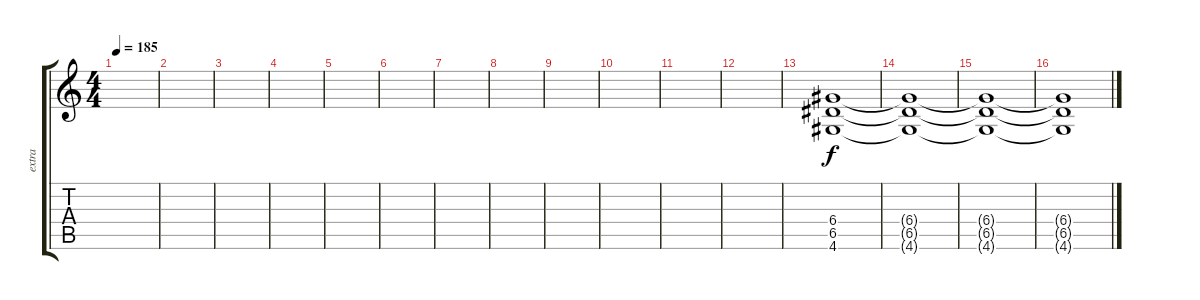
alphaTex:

\track ("extra" "extra") {instrument overdrivenguitar}
\staff {score tabs}
\tuning (E4 B3 G3 D3 A2 E2) {hide}
\ts (4 4)
\tempo 185
\clef g2
\ks c
|
|
|
|
|
|
|
|
|
|
|
|
(6.4 6.5 4.6).1 |
(6.4{t} 6.5{t} 4.6{t}).1 |
(6.4{t} 6.5{t} 4.6{t}).1 |
(6.4{t} 6.5{t} 4.6{t}).1
